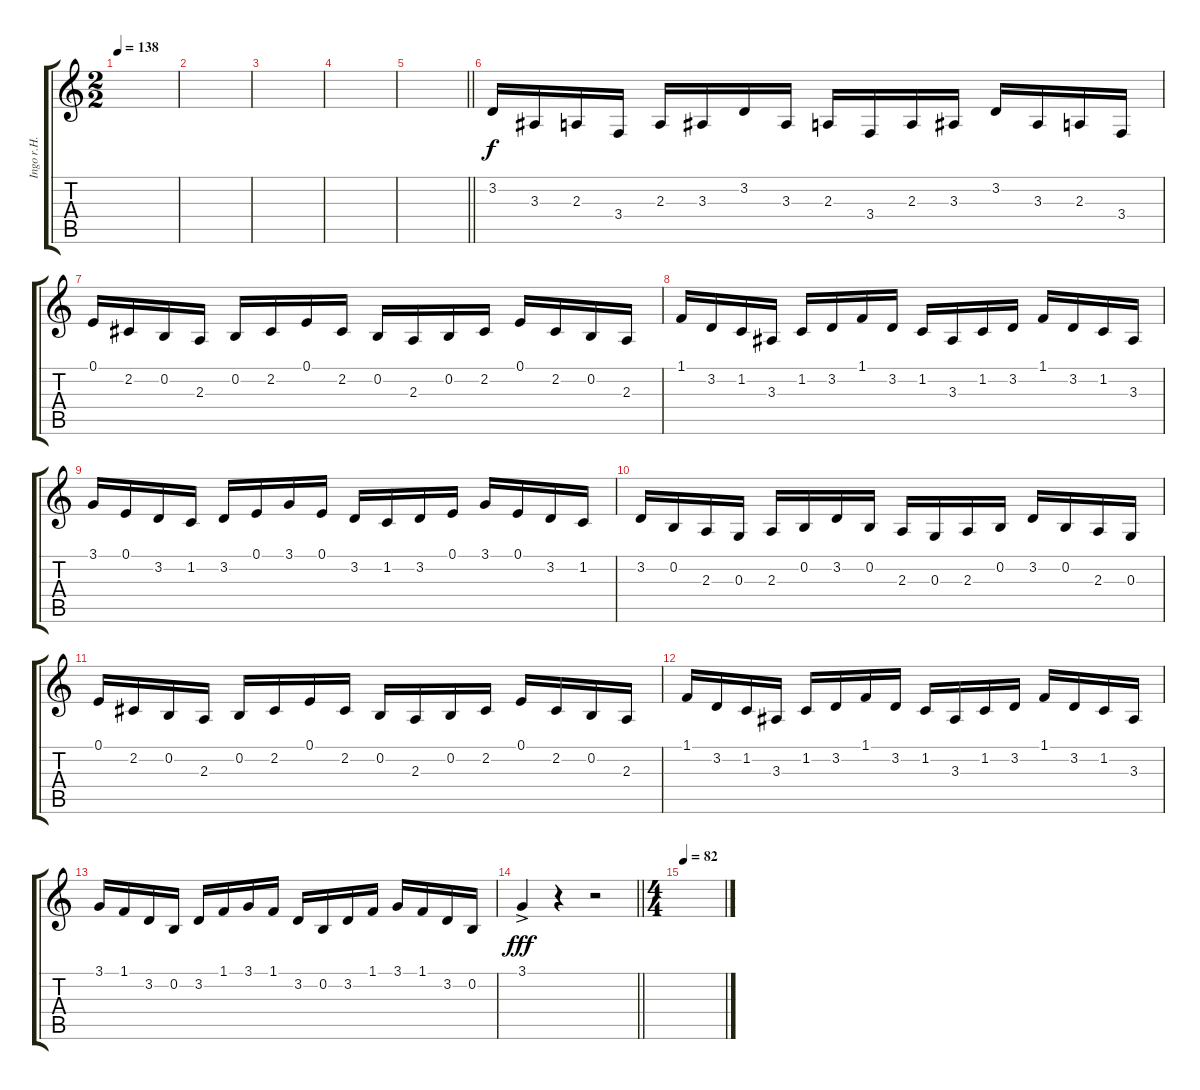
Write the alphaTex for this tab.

\track ("Ingo r.H." "Ingo r.H.") {instrument acousticgrandpiano}
\staff {score tabs}
\tuning (E4 B3 G3 D3 A2 E2) {hide}
\ts (2 2)
\tempo 138
\clef g2
\ks c
|
|
|
|
\barLineRight lightlight
|
3.2.16{dy f} 3.3.16 2.3.16 3.4.16 2.3.16 3.3.16 3.2.16 3.3.16 2.3.16 3.4.16 2.3.16 3.3.16 3.2.16 3.3.16 2.3.16 3.4.16 |
0.1.16 2.2.16 0.2.16 2.3.16 0.2.16 2.2.16 0.1.16 2.2.16 0.2.16 2.3.16 0.2.16 2.2.16 0.1.16 2.2.16 0.2.16 2.3.16 |
1.1.16 3.2.16 1.2.16 3.3.16 1.2.16 3.2.16 1.1.16 3.2.16 1.2.16 3.3.16 1.2.16 3.2.16 1.1.16 3.2.16 1.2.16 3.3.16 |
3.1.16 0.1.16 3.2.16 1.2.16 3.2.16 0.1.16 3.1.16 0.1.16 3.2.16 1.2.16 3.2.16 0.1.16 3.1.16 0.1.16 3.2.16 1.2.16 |
3.2.16 0.2.16 2.3.16 0.3.16 2.3.16 0.2.16 3.2.16 0.2.16 2.3.16 0.3.16 2.3.16 0.2.16 3.2.16 0.2.16 2.3.16 0.3.16 |
0.1.16 2.2.16 0.2.16 2.3.16 0.2.16 2.2.16 0.1.16 2.2.16 0.2.16 2.3.16 0.2.16 2.2.16 0.1.16 2.2.16 0.2.16 2.3.16 |
1.1.16 3.2.16 1.2.16 3.3.16 1.2.16 3.2.16 1.1.16 3.2.16 1.2.16 3.3.16 1.2.16 3.2.16 1.1.16 3.2.16 1.2.16 3.3.16 |
3.1.16 1.1.16 3.2.16 0.2.16 3.2.16 1.1.16 3.1.16 1.1.16 3.2.16 0.2.16 3.2.16 1.1.16 3.1.16 1.1.16 3.2.16 0.2.16 |
\barLineRight lightlight
3.1{ac}.4{dy fff} r.4 r.2 |
\ts (4 4)
\tempo 82
